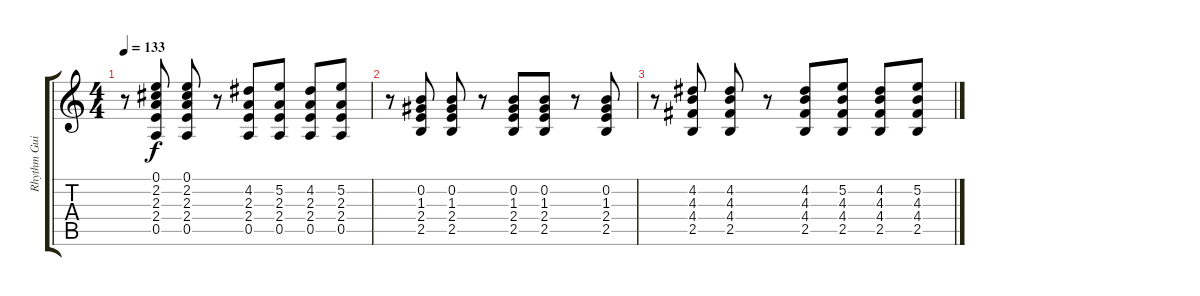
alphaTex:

\track ("Rhythm Guitar" "Rhythm Gui") {instrument acousticguitarsteel}
\staff {score tabs}
\tuning (E4 B3 G3 D3 A2 E2) {hide}
\ts (4 4)
\tempo 133
\clef g2
\ks c
r.8{dy f} (0.1 2.2 2.3 2.4 0.5).8 (0.1 2.2 2.3 2.4 0.5).8 r.8 (4.2 2.3 2.4 0.5).8 (5.2 2.3 2.4 0.5).8 (4.2 2.3 2.4 0.5).8 (5.2 2.3 2.4 0.5).8 |
r.8 (0.2 1.3 2.4 2.5).8 (0.2 1.3 2.4 2.5).8 r.8 (0.2 1.3 2.4 2.5).8 (0.2 1.3 2.4 2.5).8 r.8 (0.2 1.3 2.4 2.5).8 |
r.8 (4.2 4.3 4.4 2.5).8 (4.2 4.3 4.4 2.5).8 r.8 (4.2 4.3 4.4 2.5).8 (5.2 4.3 4.4 2.5).8 (4.2 4.3 4.4 2.5).8 (5.2 4.3 4.4 2.5).8
